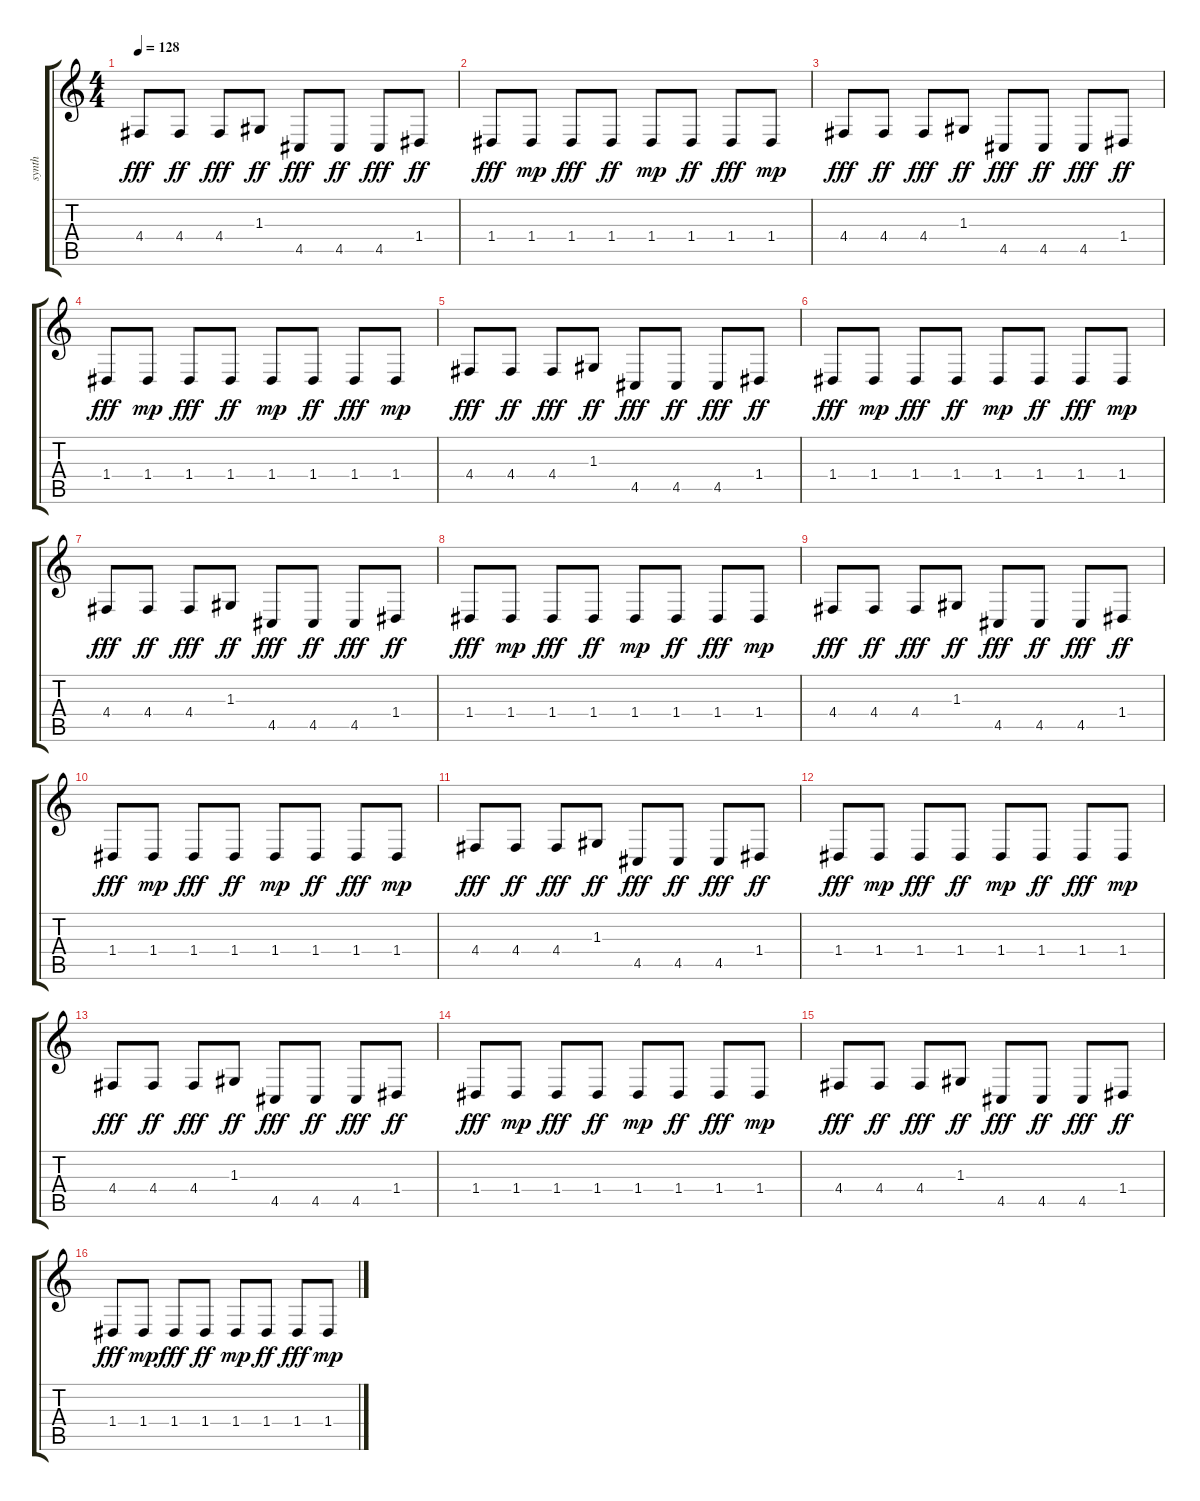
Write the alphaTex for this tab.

\track ("synth" "synth") {instrument pad3polysynth}
\staff {score tabs}
\tuning (E4 B3 G3 D3 A2 E2) {hide}
\ts (4 4)
\tempo 128
\clef g2
\ks c
4.4.8{dy fff} 4.4.8{dy ff} 4.4.8{dy fff} 1.3.8{dy ff} 4.5.8{dy fff} 4.5.8{dy ff} 4.5.8{dy fff} 1.4.8{dy ff} |
1.4.8{dy fff} 1.4.8{dy mp} 1.4.8{dy fff} 1.4.8{dy ff} 1.4.8{dy mp} 1.4.8{dy ff} 1.4.8{dy fff} 1.4.8{dy mp} |
4.4.8{dy fff} 4.4.8{dy ff} 4.4.8{dy fff} 1.3.8{dy ff} 4.5.8{dy fff} 4.5.8{dy ff} 4.5.8{dy fff} 1.4.8{dy ff} |
1.4.8{dy fff} 1.4.8{dy mp} 1.4.8{dy fff} 1.4.8{dy ff} 1.4.8{dy mp} 1.4.8{dy ff} 1.4.8{dy fff} 1.4.8{dy mp} |
4.4.8{dy fff} 4.4.8{dy ff} 4.4.8{dy fff} 1.3.8{dy ff} 4.5.8{dy fff} 4.5.8{dy ff} 4.5.8{dy fff} 1.4.8{dy ff} |
1.4.8{dy fff} 1.4.8{dy mp} 1.4.8{dy fff} 1.4.8{dy ff} 1.4.8{dy mp} 1.4.8{dy ff} 1.4.8{dy fff} 1.4.8{dy mp} |
4.4.8{dy fff} 4.4.8{dy ff} 4.4.8{dy fff} 1.3.8{dy ff} 4.5.8{dy fff} 4.5.8{dy ff} 4.5.8{dy fff} 1.4.8{dy ff} |
1.4.8{dy fff} 1.4.8{dy mp} 1.4.8{dy fff} 1.4.8{dy ff} 1.4.8{dy mp} 1.4.8{dy ff} 1.4.8{dy fff} 1.4.8{dy mp} |
4.4.8{dy fff} 4.4.8{dy ff} 4.4.8{dy fff} 1.3.8{dy ff} 4.5.8{dy fff} 4.5.8{dy ff} 4.5.8{dy fff} 1.4.8{dy ff} |
1.4.8{dy fff} 1.4.8{dy mp} 1.4.8{dy fff} 1.4.8{dy ff} 1.4.8{dy mp} 1.4.8{dy ff} 1.4.8{dy fff} 1.4.8{dy mp} |
4.4.8{dy fff} 4.4.8{dy ff} 4.4.8{dy fff} 1.3.8{dy ff} 4.5.8{dy fff} 4.5.8{dy ff} 4.5.8{dy fff} 1.4.8{dy ff} |
1.4.8{dy fff} 1.4.8{dy mp} 1.4.8{dy fff} 1.4.8{dy ff} 1.4.8{dy mp} 1.4.8{dy ff} 1.4.8{dy fff} 1.4.8{dy mp} |
4.4.8{dy fff} 4.4.8{dy ff} 4.4.8{dy fff} 1.3.8{dy ff} 4.5.8{dy fff} 4.5.8{dy ff} 4.5.8{dy fff} 1.4.8{dy ff} |
1.4.8{dy fff} 1.4.8{dy mp} 1.4.8{dy fff} 1.4.8{dy ff} 1.4.8{dy mp} 1.4.8{dy ff} 1.4.8{dy fff} 1.4.8{dy mp} |
4.4.8{dy fff} 4.4.8{dy ff} 4.4.8{dy fff} 1.3.8{dy ff} 4.5.8{dy fff} 4.5.8{dy ff} 4.5.8{dy fff} 1.4.8{dy ff} |
1.4.8{dy fff} 1.4.8{dy mp} 1.4.8{dy fff} 1.4.8{dy ff} 1.4.8{dy mp} 1.4.8{dy ff} 1.4.8{dy fff} 1.4.8{dy mp}
